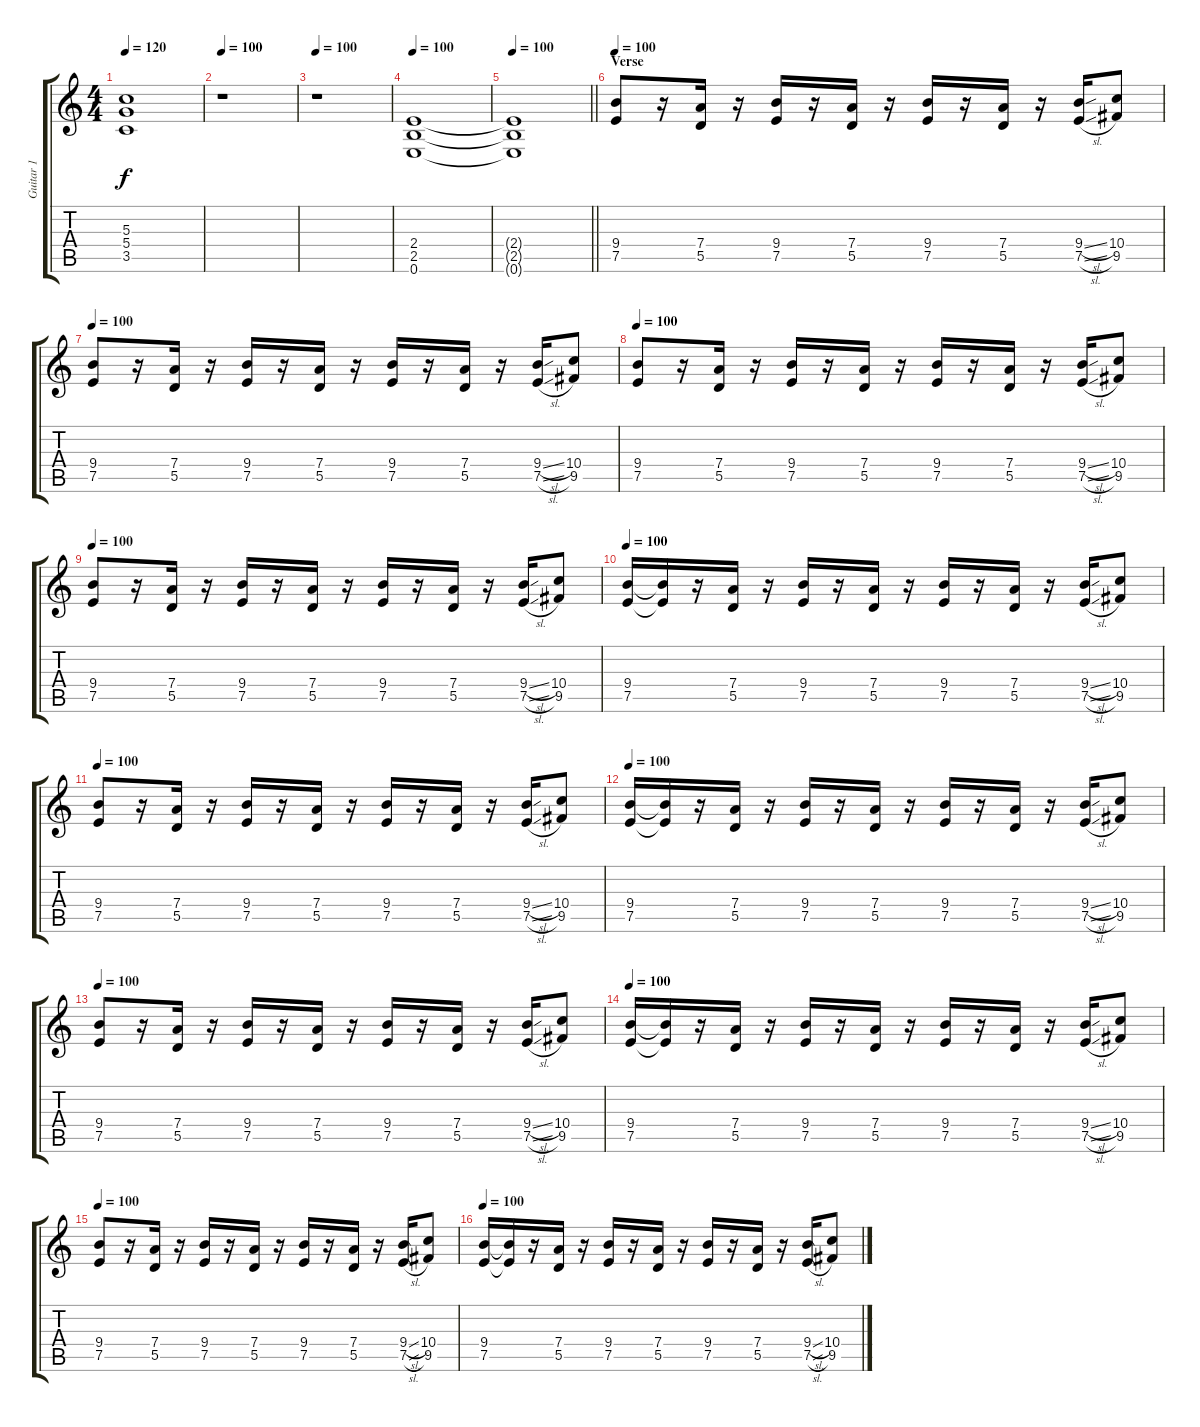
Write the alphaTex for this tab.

\track ("Guitar 1" "Guitar 1") {instrument distortionguitar}
\staff {score tabs}
\tuning (E4 B3 G3 D3 A2 E2) {hide}
\ts (4 4)
\tempo 120
\clef g2
\ks c
(5.3{t} 5.4{t} 3.5{t}).1{dy f} |
\tempo 100
r.1 |
\tempo 100
r.1 |
\tempo 100
(2.4 2.5 0.6).1 |
\tempo 100
\barLineRight lightlight
(2.4{t} 2.5{t} 0.6{t}).1 |
\section ("" "Verse")
\tempo 100
(9.4 7.5).8 r.16 (7.4 5.5).16 r.16 (9.4 7.5).16 r.16 (7.4 5.5).16 r.16 (9.4 7.5).16 r.16 (7.4 5.5).16 r.16 (9.4{sl} 7.5{sl}).16 (10.4 9.5).8 |
\tempo 100
(9.4 7.5).8 r.16 (7.4 5.5).16 r.16 (9.4 7.5).16 r.16 (7.4 5.5).16 r.16 (9.4 7.5).16 r.16 (7.4 5.5).16 r.16 (9.4{sl} 7.5{sl}).16 (10.4 9.5).8 |
\tempo 100
(9.4 7.5).8 r.16 (7.4 5.5).16 r.16 (9.4 7.5).16 r.16 (7.4 5.5).16 r.16 (9.4 7.5).16 r.16 (7.4 5.5).16 r.16 (9.4{sl} 7.5{sl}).16 (10.4 9.5).8 |
\tempo 100
(9.4 7.5).8 r.16 (7.4 5.5).16 r.16 (9.4 7.5).16 r.16 (7.4 5.5).16 r.16 (9.4 7.5).16 r.16 (7.4 5.5).16 r.16 (9.4{sl} 7.5{sl}).16 (10.4 9.5).8 |
\tempo 100
(9.4 7.5).16 (9.4{t} 7.5{t}).16 r.16 (7.4 5.5).16 r.16 (9.4 7.5).16 r.16 (7.4 5.5).16 r.16 (9.4 7.5).16 r.16 (7.4 5.5).16 r.16 (9.4{sl} 7.5{sl}).16 (10.4 9.5).8 |
\tempo 100
(9.4 7.5).8 r.16 (7.4 5.5).16 r.16 (9.4 7.5).16 r.16 (7.4 5.5).16 r.16 (9.4 7.5).16 r.16 (7.4 5.5).16 r.16 (9.4{sl} 7.5{sl}).16 (10.4 9.5).8 |
\tempo 100
(9.4 7.5).16 (9.4{t} 7.5{t}).16 r.16 (7.4 5.5).16 r.16 (9.4 7.5).16 r.16 (7.4 5.5).16 r.16 (9.4 7.5).16 r.16 (7.4 5.5).16 r.16 (9.4{sl} 7.5{sl}).16 (10.4 9.5).8 |
\tempo 100
(9.4 7.5).8 r.16 (7.4 5.5).16 r.16 (9.4 7.5).16 r.16 (7.4 5.5).16 r.16 (9.4 7.5).16 r.16 (7.4 5.5).16 r.16 (9.4{sl} 7.5{sl}).16 (10.4 9.5).8 |
\tempo 100
(9.4 7.5).16 (9.4{t} 7.5{t}).16 r.16 (7.4 5.5).16 r.16 (9.4 7.5).16 r.16 (7.4 5.5).16 r.16 (9.4 7.5).16 r.16 (7.4 5.5).16 r.16 (9.4{sl} 7.5{sl}).16 (10.4 9.5).8 |
\tempo 100
(9.4 7.5).8 r.16 (7.4 5.5).16 r.16 (9.4 7.5).16 r.16 (7.4 5.5).16 r.16 (9.4 7.5).16 r.16 (7.4 5.5).16 r.16 (9.4{sl} 7.5{sl}).16 (10.4 9.5).8 |
\tempo 100
(9.4 7.5).16 (9.4{t} 7.5{t}).16 r.16 (7.4 5.5).16 r.16 (9.4 7.5).16 r.16 (7.4 5.5).16 r.16 (9.4 7.5).16 r.16 (7.4 5.5).16 r.16 (9.4{sl} 7.5{sl}).16 (10.4 9.5).8
